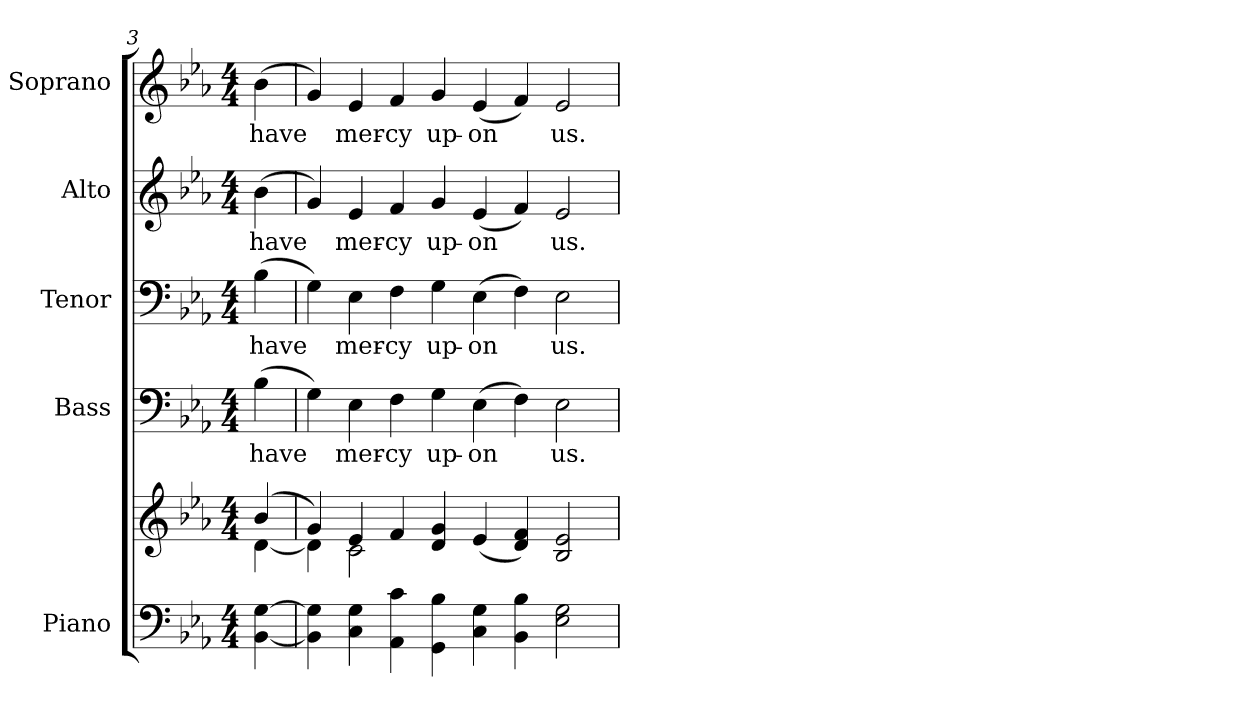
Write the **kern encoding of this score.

**kern	**kern	**kern	**text	**kern	**text	**kern	**text	**kern	**text
*part5	*part5	*part4	*part4	*part3	*part3	*part2	*part2	*part1	*part1
*staff6	*staff5	*staff4	*staff4	*staff3	*staff3	*staff2	*staff2	*staff1	*staff1
*I"Piano	*	*I"Bass	*	*I"Tenor	*	*I"Alto	*	*I"Soprano	*
*I'Pno.	*	*I'B.	*	*I'T.	*	*I'A.	*	*I'S.	*
!!LO:PB:g=z
*clefF4	*clefG2	*clefF4	*	*clefF4	*	*clefG2	*	*clefG2	*
*k[b-e-a-]	*k[b-e-a-]	*k[b-e-a-]	*	*k[b-e-a-]	*	*k[b-e-a-]	*	*k[b-e-a-]	*
*E-:	*E-:	*E-:	*	*E-:	*	*E-:	*	*E-:	*
*M4/4	*M4/4	*M4/4	*	*M4/4	*	*M4/4	*	*M4/4	*
=3	=3	=3	=3	=3	=3	=3	=3	=3	=3
*	*^	*	*	*	*	*	*	*	*
!	!	!	!	!LO:LY:b:color=#000000	!	!	!	!	!	!
!	!	!	!	!	!	!LO:LY:b:color=#000000	!	!	!	!
!	!	!	!	!	!	!	!	!LO:LY:b:color=#000000	!	!
!	!	!	!	!	!	!	!	!	!	!LO:LY:b:color=#000000
[<4BB-i\ [>4Gi	(4b-i/	[<4di\	(4B-i\	have	(4B-i\	have	(4b-i\	have	(4b-i\	have
=4	=4	=4	=4	=4	=4	=4	=4	=4	=4	=4
4BB-i\] 4Gi]	4gi/)	4di\]	4Gi\)	.	4Gi\)	.	4gi/)	.	4gi/)	.
!	!	!	!	!LO:LY:b:color=#000000	!	!	!	!	!	!
!	!	!	!	!	!	!LO:LY:b:color=#000000	!	!	!	!
!	!	!	!	!	!	!	!	!LO:LY:b:color=#000000	!	!
!	!	!	!	!	!	!	!	!	!	!LO:LY:b:color=#000000
4Ci\ 4Gi	4e-i/	2ci\	4E-i\	mer-	4E-i\	mer-	4e-i/	mer-	4e-i/	mer-
!	!	!	!	!LO:LY:b:color=#000000	!	!	!	!	!	!
!	!	!	!	!	!	!LO:LY:b:color=#000000	!	!	!	!
!	!	!	!	!	!	!	!	!LO:LY:b:color=#000000	!	!
!	!	!	!	!	!	!	!	!	!	!LO:LY:b:color=#000000
4AA-i\ 4ci	4fi/	.	4Fi\	-cy	4Fi\	-cy	4fi/	-cy	4fi/	-cy
!	!	!	!	!LO:LY:b:color=#000000	!	!	!	!	!	!
!	!	!	!	!	!	!LO:LY:b:color=#000000	!	!	!	!
!	!	!	!	!	!	!	!	!LO:LY:b:color=#000000	!	!
!	!	!	!	!	!	!	!	!	!	!LO:LY:b:color=#000000
4GGi\ 4B-i	4di/ 4gi	4ryy	4Gi\	up-	4Gi\	up-	4gi/	up-	4gi/	up-
!	!	!	!	!LO:LY:b:color=#000000	!	!	!	!	!	!
!	!	!	!	!	!	!LO:LY:b:color=#000000	!	!	!	!
!	!	!	!	!	!	!	!	!LO:LY:b:color=#000000	!	!
!	!	!	!	!	!	!	!	!	!	!LO:LY:b:color=#000000
4Ci\ 4Gi	(4e-i/	1ryy	(4E-i\	-on	(4E-i\	-on	(4e-i/	-on	(4e-i/	-on
4BB-i\ 4B-i	4di/ 4fi)	.	4Fi\)	.	4Fi\)	.	4fi/)	.	4fi/)	.
!	!	!	!	!LO:LY:b:color=#000000	!	!	!	!	!	!
!	!	!	!	!	!	!LO:LY:b:color=#000000	!	!	!	!
!	!	!	!	!	!	!	!	!LO:LY:b:color=#000000	!	!
!	!	!	!	!	!	!	!	!	!	!LO:LY:b:color=#000000
2E-i\ 2Gi	2B-i/ 2e-i	.	2E-i\	us.	2E-i\	us.	2e-i/	us.	2e-i/	us.
*	*v	*v	*	*	*	*	*	*	*	*
=	=	=	=	=	=	=	=	=	=
*-	*-	*-	*-	*-	*-	*-	*-	*-	*-
